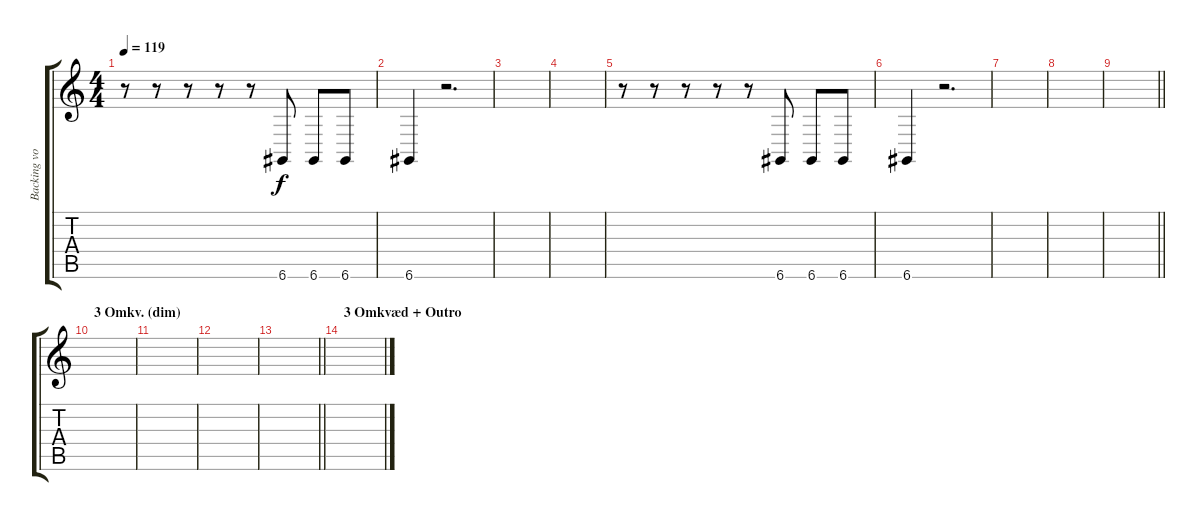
\track ("Backing vox" "Backing vo") {instrument lead1square}
\staff {score tabs}
\tuning (E4 B3 G3 D3 A2 D2) {hide}
\ts (4 4)
\tempo 119
\clef g2
\ks c
r.8{dy f} r.8 r.8 r.8 r.8 6.6.8 6.6.8 6.6.8 |
6.6.4 r.2{d} |
|
|
r.8 r.8 r.8 r.8 r.8 6.6.8 6.6.8 6.6.8 |
6.6.4 r.2{d} |
|
|
\barLineRight lightlight
|
\section ("" "3 Omkv. (dim)")
|
|
|
\barLineRight lightlight
|
\section ("" "3 Omkvæd + Outro")
